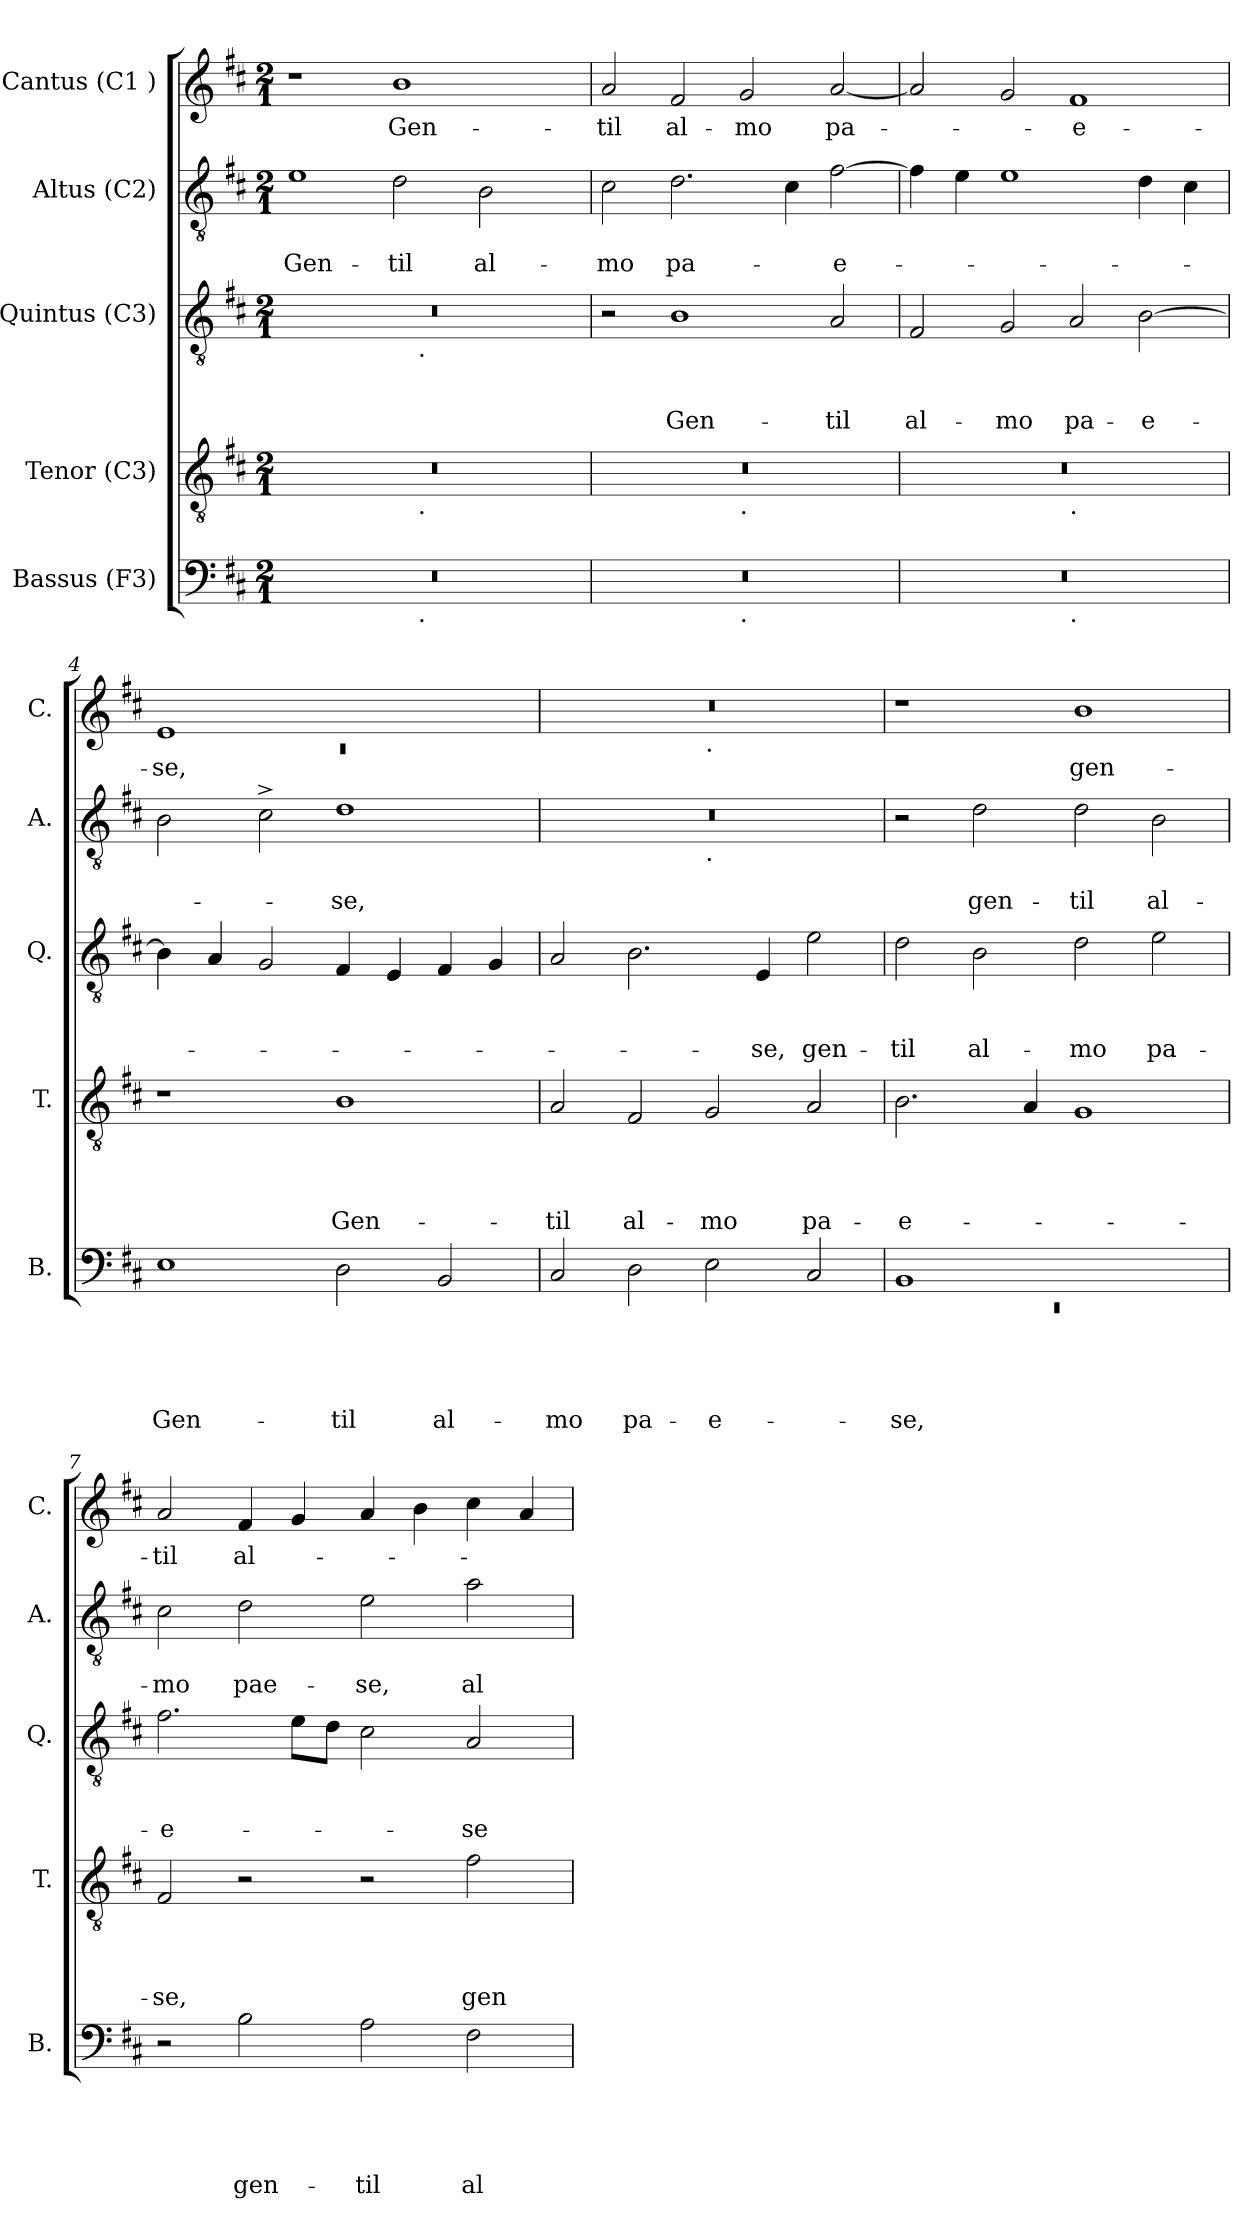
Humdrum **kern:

**kern	**text	**text	**text	**text	**text	**kern	**text	**text	**text	**text	**kern	**text	**text	**text	**kern	**text	**text	**kern	**text
*part5	*part5	*part5	*part5	*part5	*part5	*part4	*part4	*part4	*part4	*part4	*part3	*part3	*part3	*part3	*part2	*part2	*part2	*part1	*part1
*staff5	*staff5	*staff5	*staff5	*staff5	*staff5	*staff4	*staff4	*staff4	*staff4	*staff4	*staff3	*staff3	*staff3	*staff3	*staff2	*staff2	*staff2	*staff1	*staff1
*I"Bassus (F3)	*	*	*	*	*	*I"Tenor (C3)	*	*	*	*	*I"Quintus (C3)	*	*	*	*I"Altus (C2)	*	*	*I"Cantus (C1 )	*
*I'B.	*	*	*	*	*	*I'T.	*	*	*	*	*I'Q.	*	*	*	*I'A.	*	*	*I'C.	*
*clefF4	*	*	*	*	*	*clefGv2	*	*	*	*	*clefGv2	*	*	*	*clefGv2	*	*	*clefG2	*
*k[f#c#]	*	*	*	*	*	*k[f#c#]	*	*	*	*	*k[f#c#]	*	*	*	*k[f#c#]	*	*	*k[f#c#]	*
*D:	*	*	*	*	*	*D:	*	*	*	*	*D:	*	*	*	*D:	*	*	*D:	*
*M2/1	*	*	*	*	*	*M2/1	*	*	*	*	*M2/1	*	*	*	*M2/1	*	*	*M2/1	*
=1	=1	=1	=1	=1	=1	=1	=1	=1	=1	=1	=1	=1	=1	=1	=1	=1	=1	=1	=1
!	!	!	!	!	!	!	!	!	!	!	!	!	!	!	!	!	!LO:LY:b	!	!
*^	*	*	*	*	*	*^	*	*	*	*	*^	*	*	*	*	*	*	*	*
0r	1ryy	.	.	.	.	.	0r	1ryy	.	.	.	.	0r	1ryy	.	.	.	1e	.	Gen-	1r	.
!	!	!	!	!	!	!	!	!	!	!	!	!	!	!	!	!	!	!	!	!LO:LY:b	!	!LO:LY:b
.	16.ryy	.	.	.	.	.	.	16.ryy	.	.	.	.	.	16.ryy	.	.	.	2d\	.	-til	1b	Gen-
!	!	!	!	!	!	!	!	!	!	!	!	!	!	!LO:TX:b:t=.	!	!	!	!	!	!	!	!
!	!	!	!	!	!	!	!	!LO:TX:b:t=.	!	!	!	!	!	!	!	!	!	!	!	!	!	!
!	!LO:TX:b:t=.	!	!	!	!	!	!	!	!	!	!	!	!	!	!	!	!	!	!	!	!	!
.	2ryy	.	.	.	.	.	.	2ryy	.	.	.	.	.	2ryy	.	.	.	.	.	.	.	.
!	!	!	!	!	!	!	!	!	!	!	!	!	!	!	!	!	!	!	!	!LO:LY:b	!	!
.	.	.	.	.	.	.	.	.	.	.	.	.	.	.	.	.	.	2B\	.	al-	.	.
.	4ryy	.	.	.	.	.	.	4ryy	.	.	.	.	.	4ryy	.	.	.	.	.	.	.	.
.	8ryy	.	.	.	.	.	.	8ryy	.	.	.	.	.	8ryy	.	.	.	.	.	.	.	.
.	32ryy	.	.	.	.	.	.	32ryy	.	.	.	.	.	32ryy	.	.	.	.	.	.	.	.
=2	=2	=2	=2	=2	=2	=2	=2	=2	=2	=2	=2	=2	=2	=2	=2	=2	=2	=2	=2	=2	=2	=2
!	!	!	!	!	!	!	!	!	!	!	!	!	!	!	!	!	!	!	!	!LO:LY:b	!	!LO:LY:b
*	*	*	*	*	*	*	*	*	*	*	*	*	*v	*v	*	*	*	*	*	*	*	*
0r	1ryy	.	.	.	.	.	0r	1ryy	.	.	.	.	2r	.	.	.	2c#\	.	-mo	2a/	-til
!	!	!	!	!	!	!	!	!	!	!	!	!	!	!	!	!LO:LY:b	!	!	!LO:LY:b	!	!LO:LY:b
.	.	.	.	.	.	.	.	.	.	.	.	.	1B	.	.	Gen-	2.d\	.	pa-	2f#/	al-
!	!	!	!	!	!	!	!	!LO:TX:b:t=.	!	!	!	!	!	!	!	!	!	!	!	!	!
!	!LO:TX:b:t=.	!	!	!	!	!	!	!	!	!	!	!	!	!	!	!	!	!	!	!	!
!	!	!	!	!	!	!	!	!	!	!	!	!	!	!	!	!	!	!	!	!	!LO:LY:b
.	1ryy	.	.	.	.	.	.	1ryy	.	.	.	.	.	.	.	.	.	.	.	2g/	-mo
.	.	.	.	.	.	.	.	.	.	.	.	.	.	.	.	.	4c#\	.	.	.	.
!	!	!	!	!	!	!	!	!	!	!	!	!	!	!	!	!LO:LY:b	!	!	!LO:LY:b:rj	!	!LO:LY:b
.	.	.	.	.	.	.	.	.	.	.	.	.	2A/	.	.	-til	[>2f#\	.	-e-	[<2a/	pa-
=3	=3	=3	=3	=3	=3	=3	=3	=3	=3	=3	=3	=3	=3	=3	=3	=3	=3	=3	=3	=3	=3
!	!	!	!	!	!	!	!	!	!	!	!	!	!	!	!	!LO:LY:b	!	!	!	!	!
0r	1ryy	.	.	.	.	.	0r	1ryy	.	.	.	.	2F#/	.	.	al-	4f#\]	.	.	2a/]	.
.	.	.	.	.	.	.	.	.	.	.	.	.	.	.	.	.	4e\	.	.	.	.
!	!	!	!	!	!	!	!	!	!	!	!	!	!	!	!	!LO:LY:b	!	!	!	!	!
.	.	.	.	.	.	.	.	.	.	.	.	.	2G/	.	.	-mo	1e	.	.	2g/	.
!	!	!	!	!	!	!	!	!LO:TX:b:t=.	!	!	!	!	!	!	!	!	!	!	!	!	!
!	!LO:TX:b:t=.	!	!	!	!	!	!	!	!	!	!	!	!	!	!	!	!	!	!	!	!
!	!	!	!	!	!	!	!	!	!	!	!	!	!	!	!	!LO:LY:b	!	!	!	!	!LO:LY:b:rj
.	1ryy	.	.	.	.	.	.	1ryy	.	.	.	.	2A/	.	.	pa-	.	.	.	1f#	-e-
!	!	!	!	!	!	!	!	!	!	!	!	!	!	!	!	!LO:LY:b:rj	!	!	!	!	!
.	.	.	.	.	.	.	.	.	.	.	.	.	[>2B\	.	.	-e-	4d\	.	.	.	.
.	.	.	.	.	.	.	.	.	.	.	.	.	.	.	.	.	4c#\	.	.	.	.
=4	=4	=4	=4	=4	=4	=4	=4	=4	=4	=4	=4	=4	=4	=4	=4	=4	=4	=4	=4	=4	=4
*	*	*	*	*	*	*	*	*	*	*	*	*	*	*	*	*	*	*	*	*^	*
!	!	!	!	!	!	!LO:LY:b	!	!	!	!	!	!	!	!	!	!	!	!	!	!	!LO:N:vis=1	!LO:LY:b
*v	*v	*	*	*	*	*	*	*	*	*	*	*	*	*	*	*	*	*	*	*	*	*
*	*	*	*	*	*	*v	*v	*	*	*	*	*	*	*	*	*	*	*	*	*	*
1E	.	.	.	.	Gen-	1r	.	.	.	.	4B\]	.	.	.	2B\	.	.	1e	0rc	-se,
.	.	.	.	.	.	.	.	.	.	.	4A/	.	.	.	.	.	.	.	.	.
.	.	.	.	.	.	.	.	.	.	.	2G/	.	.	.	2c#^>\	.	.	.	.	.
!	!	!	!	!	!LO:LY:b	!	!	!	!	!LO:LY:b	!	!	!	!	!	!	!LO:LY:b	!	!	!
2D\	.	.	.	.	-til	1B	.	.	.	Gen-	4F#/	.	.	.	1d	.	-se,	1ryy	.	.
.	.	.	.	.	.	.	.	.	.	.	4E/	.	.	.	.	.	.	.	.	.
!	!	!	!	!	!LO:LY:b	!	!	!	!	!	!	!	!	!	!	!	!	!	!	!
2BB/	.	.	.	.	al-	.	.	.	.	.	4F#/	.	.	.	.	.	.	.	.	.
.	.	.	.	.	.	.	.	.	.	.	4G/	.	.	.	.	.	.	.	.	.
!!LO:LB:g=z	!!
=5	=5	=5	=5	=5	=5	=5	=5	=5	=5	=5	=5	=5	=5	=5	=5	=5	=5	=5	=5	=5
!	!	!	!	!	!LO:LY:b	!	!	!	!	!LO:LY:b	!	!	!	!	!	!	!	!	!	!
*	*	*	*	*	*	*	*	*	*	*	*	*	*	*	*^	*	*	*	*	*
2C#/	.	.	.	.	-mo	2A/	.	.	.	-til	2A/	.	.	.	0r	1ryy	.	.	0r	1ryy	.
!	!	!	!	!	!LO:LY:b	!	!	!	!	!LO:LY:b	!	!	!	!	!	!	!	!	!	!	!
2D\	.	.	.	.	pa-	2F#/	.	.	.	al-	2.B\	.	.	.	.	.	.	.	.	.	.
!	!	!	!	!	!	!	!	!	!	!	!	!	!	!	!	!	!	!	!	!LO:TX:b:t=.	!
!	!	!	!	!	!	!	!	!	!	!	!	!	!	!	!	!LO:TX:b:t=.	!	!	!	!	!
!	!	!	!	!	!LO:LY:b:rj	!	!	!	!	!LO:LY:b	!	!	!	!	!	!	!	!	!	!	!
2E\	.	.	.	.	-e-	2G/	.	.	.	-mo	.	.	.	.	.	1ryy	.	.	.	1ryy	.
!	!	!	!	!	!	!	!	!	!	!	!	!	!	!LO:LY:b	!	!	!	!	!	!	!
.	.	.	.	.	.	.	.	.	.	.	4E/	.	.	-se,	.	.	.	.	.	.	.
!	!	!	!	!	!	!	!	!	!	!LO:LY:b	!	!	!	!LO:LY:b	!	!	!	!	!	!	!
2C#/	.	.	.	.	.	2A/	.	.	.	pa-	2e\	.	.	gen-	.	.	.	.	.	.	.
=6	=6	=6	=6	=6	=6	=6	=6	=6	=6	=6	=6	=6	=6	=6	=6	=6	=6	=6	=6	=6	=6
*^	*	*	*	*	*	*	*	*	*	*	*	*	*	*	*	*	*	*	*	*	*
!	!LO:N:vis=1	!	!	!	!	!LO:LY:b	!	!	!	!	!LO:LY:b:rj	!	!	!	!LO:LY:b	!	!	!	!	!	!	!
*	*	*	*	*	*	*	*	*	*	*	*	*	*	*	*	*v	*v	*	*	*	*	*
*	*	*	*	*	*	*	*	*	*	*	*	*	*	*	*	*	*	*	*v	*v	*
1BB	0rEE	.	.	.	.	-se,	2.B\	.	.	.	-e-	2d\	.	.	-til	2r	.	.	1r	.
!	!	!	!	!	!	!	!	!	!	!	!	!	!	!	!LO:LY:b	!	!	!LO:LY:b	!	!
.	.	.	.	.	.	.	.	.	.	.	.	2B\	.	.	al-	2d\	.	gen-	.	.
.	.	.	.	.	.	.	4A/	.	.	.	.	.	.	.	.	.	.	.	.	.
!	!	!	!	!	!	!	!	!	!	!	!	!	!	!	!LO:LY:b	!	!	!LO:LY:b	!	!LO:LY:b
1ryy	.	.	.	.	.	.	1G	.	.	.	.	2d\	.	.	-mo	2d\	.	-til	1b	gen-
!	!	!	!	!	!	!	!	!	!	!	!	!	!	!	!LO:LY:b	!	!	!LO:LY:b	!	!
.	.	.	.	.	.	.	.	.	.	.	.	2e\	.	.	pa-	2B\	.	al-	.	.
*v	*v	*	*	*	*	*	*	*	*	*	*	*	*	*	*	*	*	*	*	*
=7	=7	=7	=7	=7	=7	=7	=7	=7	=7	=7	=7	=7	=7	=7	=7	=7	=7	=7	=7
!	!	!	!	!	!	!	!	!	!	!LO:LY:b	!	!	!	!LO:LY:b:rj	!	!	!LO:LY:b	!	!LO:LY:b
2r	.	.	.	.	.	2F#/	.	.	.	-se,	2.f#\	.	.	-e-	2c#\	.	-mo	2a/	-til
!	!	!	!	!	!LO:LY:b	!	!	!	!	!	!	!	!	!	!	!	!LO:LY:b	!	!LO:LY:b
2B\	.	.	.	.	gen-	2r	.	.	.	.	.	.	.	.	2d\	.	pae-	4f#/	al-
.	.	.	.	.	.	.	.	.	.	.	8e\L	.	.	.	.	.	.	4g/	.
.	.	.	.	.	.	.	.	.	.	.	8d\J	.	.	.	.	.	.	.	.
!	!	!	!	!	!LO:LY:b	!	!	!	!	!	!	!	!	!	!	!	!LO:LY:b	!	!
2A\	.	.	.	.	-til	2r	.	.	.	.	2c#\	.	.	.	2e\	.	-se,	4a/	.
.	.	.	.	.	.	.	.	.	.	.	.	.	.	.	.	.	.	4b\	.
!	!	!	!	!	!LO:LY:b	!	!	!	!	!LO:LY:b	!	!	!	!LO:LY:b	!	!	!LO:LY:b	!	!
2F#\	.	.	.	.	al-	2f#\	.	.	.	gen-	2A/	.	.	-se	2a\	.	al-	4cc#\	.
.	.	.	.	.	.	.	.	.	.	.	.	.	.	.	.	.	.	4a/	.
=	=	=	=	=	=	=	=	=	=	=	=	=	=	=	=	=	=	=	=
*-	*-	*-	*-	*-	*-	*-	*-	*-	*-	*-	*-	*-	*-	*-	*-	*-	*-	*-	*-
